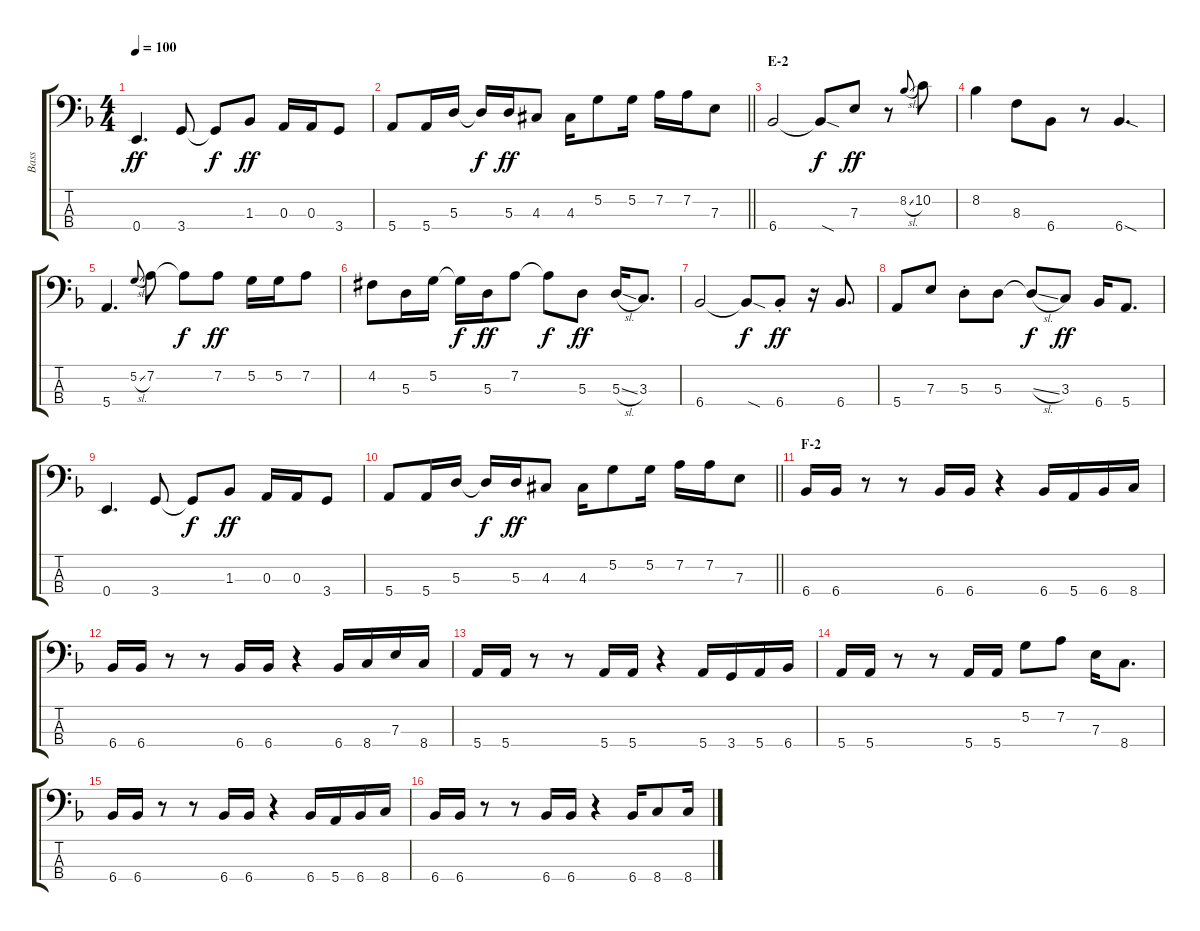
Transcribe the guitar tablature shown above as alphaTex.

\track ("Bass" "Bass") {instrument electricbasspick}
\staff {score tabs}
\tuning (G2 D2 A1 E1) {hide}
\ts (4 4)
\tempo 100
\clef f4
\ks f
0.4.4{d dy ff} 3.4.8 3.4{t}.8{dy f} 1.3.8{dy ff} 0.3.16 0.3.16 3.4.8 |
\barLineRight lightlight
5.4.8 5.4.16 5.3.16 5.3{t}.16{dy f} 5.3.16{dy ff} 4.3{acc #}.8 4.3{acc #}.16 5.2.8 5.2.16 7.2.16 7.2.16 7.3.8 |
\section ("" "E-2")
6.4.2 6.4{sod t}.8{dy f} 7.3.8{dy ff} r.8 8.2{sl}.8{gr onbeat} 10.2.8 |
8.2.4 8.3.8 6.4.8 r.8 6.4{sod}.4{d} |
5.4.4{d} 5.2{sl}.8{gr onbeat} 7.2.8 7.2{t}.8{dy f} 7.2.8{dy ff} 5.2.16 5.2.16 7.2.8 |
4.2{acc #}.8 5.3.16 5.2.16 5.2{t}.16{dy f} 5.3.16{dy ff} 7.2.8 7.2{t}.8{dy f} 5.3.8{dy ff} 5.3{sl}.16 3.3.8{d} |
6.4.2 6.4{sod t}.8{dy f} 6.4{st}.8{dy ff} r.16 6.4.8{d} |
5.4.8 7.3.8 5.3{st}.8 5.3.8 5.3{sl t}.8{dy f} 3.3.8{dy ff} 6.4.16 5.4.8{d} |
0.4.4{d} 3.4.8 3.4{t}.8{dy f} 1.3.8{dy ff} 0.3.16 0.3.16 3.4.8 |
\barLineRight lightlight
5.4.8 5.4.16 5.3.16 5.3{t}.16{dy f} 5.3.16{dy ff} 4.3{acc #}.8 4.3{acc #}.16 5.2.8 5.2.16 7.2.16 7.2.16 7.3.8 |
\section ("" "F-2")
6.4.16 6.4.16 r.8 r.8 6.4.16 6.4.16 r.4 6.4.16 5.4.16 6.4.16 8.4.16 |
6.4.16 6.4.16 r.8 r.8 6.4.16 6.4.16 r.4 6.4.16 8.4.16 7.3.16 8.4.16 |
5.4.16 5.4.16 r.8 r.8 5.4.16 5.4.16 r.4 5.4.16 3.4.16 5.4.16 6.4.16 |
5.4.16 5.4.16 r.8 r.8 5.4.16 5.4.16 5.2.8 7.2.8 7.3.16 8.4.8{d} |
6.4.16 6.4.16 r.8 r.8 6.4.16 6.4.16 r.4 6.4.16 5.4.16 6.4.16 8.4.16 |
6.4.16 6.4.16 r.8 r.8 6.4.16 6.4.16 r.4 6.4.16 8.4.8 8.4.16
